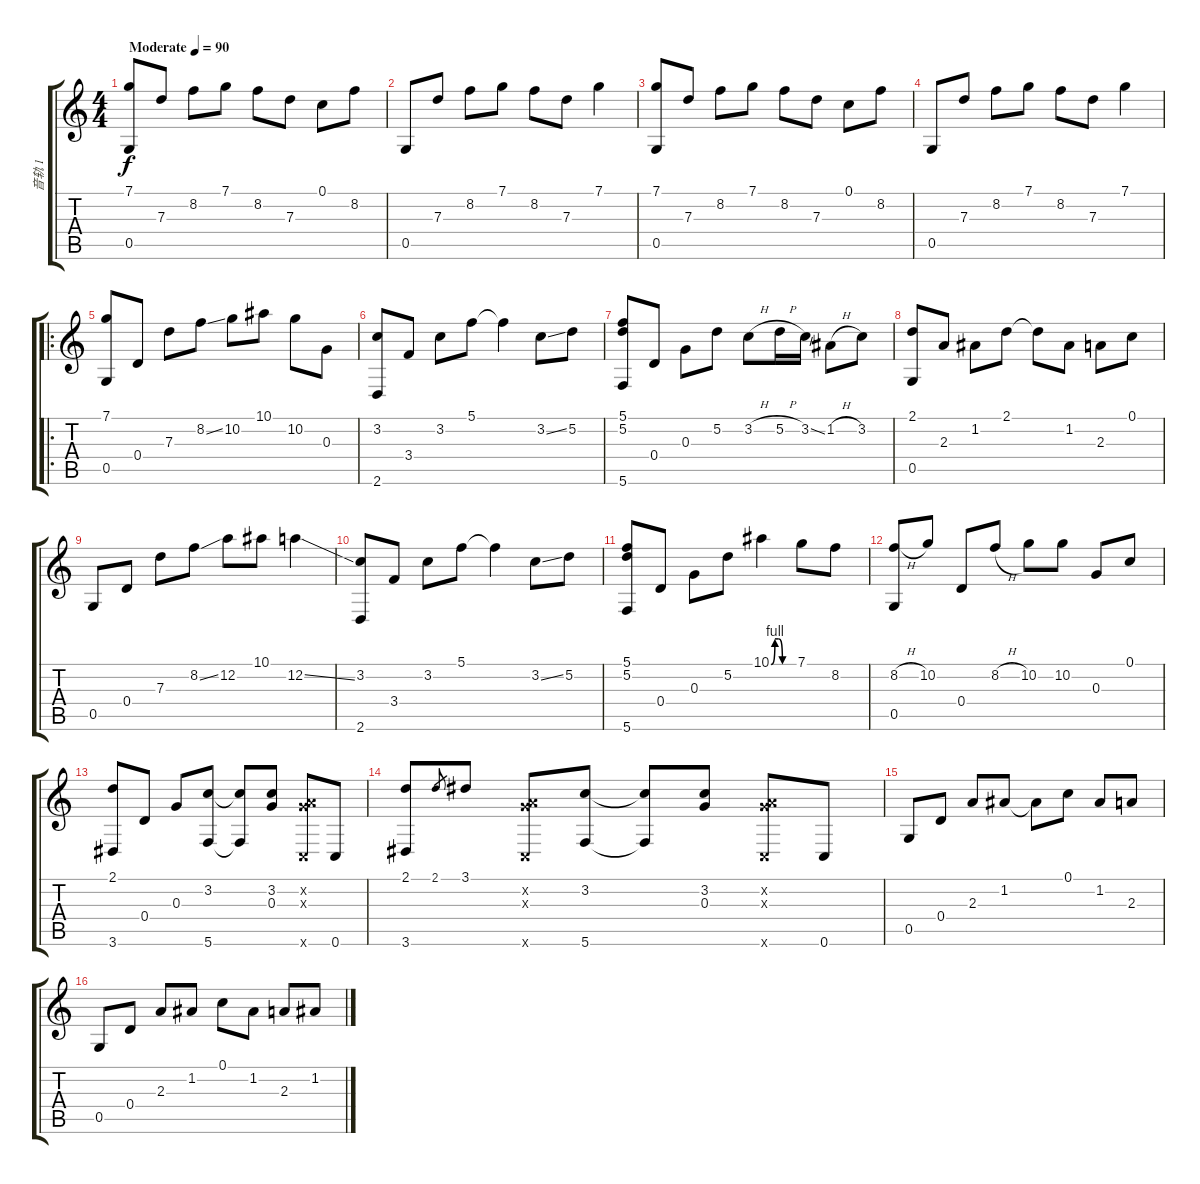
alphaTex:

\track ("音轨 1" "音轨 1") {instrument acousticguitarsteel}
\staff {score tabs}
\tuning (C4 A3 G3 D3 G2 C2) {hide}
\ts (4 4)
\tempo (90 "Moderate")
\clef g2
\ks c
(7.1 0.5).8{dy f instrument acousticguitarsteel} 7.3.8 8.2.8 7.1.8 8.2.8 7.3.8 0.1.8 8.2.8 |
0.5.8 7.3.8 8.2.8 7.1.8 8.2.8 7.3.8 7.1.4 |
(7.1 0.5).8 7.3.8 8.2.8 7.1.8 8.2.8 7.3.8 0.1.8 8.2.8 |
0.5.8 7.3.8 8.2.8 7.1.8 8.2.8 7.3.8 7.1.4 |
\ro
(7.1 0.5).8 0.4.8 7.3.8 8.2{ss}.8 10.2.8 10.1.8 10.2.8 0.3.8 |
(3.2 2.6).8 3.4.8 3.2.8 5.1.8 5.1{t}.4 3.2{ss}.8 5.2.8 |
(5.1 5.2 5.6).8 0.4.8 0.3.8 5.2.8 3.2{h}.8 5.2{h}.16 3.2{ss}.16 1.2{h}.8 3.2.8 |
(2.1 0.5).8 2.3.8 1.2.8 2.1.8 2.1{t}.8 1.2.8 2.3.8 0.1.8 |
0.5.8 0.4.8 7.3.8 8.2{ss}.8 12.2.8 10.1.8 12.2{ss}.4 |
(3.2 2.6).8 3.4.8 3.2.8 5.1.8 5.1{t}.4 3.2{ss}.8 5.2.8 |
(5.1 5.2 5.6).8 0.4.8 0.3.8 5.2.8 10.1{be (custom 0 0 10 4 20 4 30 0 60 0)}.4 7.1.8 8.2.8 |
(8.2{h} 0.5).8 10.2.8 0.4.8 8.2{h}.8 10.2.8 10.2.8 0.3.8 0.1.8 |
(2.1 3.6).8 0.4.8 0.3.8 (3.2 5.6).8 (3.2{t} 5.6{t}).8 (3.2 0.3).8 (0.2{x} 0.3{x} 0.6{x}).8 0.6.8 |
(2.1 3.6).8 2.1.8{gr} 3.1.8 (0.2{x} 0.3{x} 0.6{x}).8 (3.2 5.6).8 (3.2{t} 5.6{t}).8 (3.2 0.3).8 (0.2{x} 0.3{x} 0.6{x}).8 0.6.8 |
0.5.8 0.4.8 2.3.8 1.2.8 1.2{t}.8 0.1.8 1.2.8 2.3.8 |
0.5.8 0.4.8 2.3.8 1.2.8 0.1.8 1.2.8 2.3.8 1.2.8
